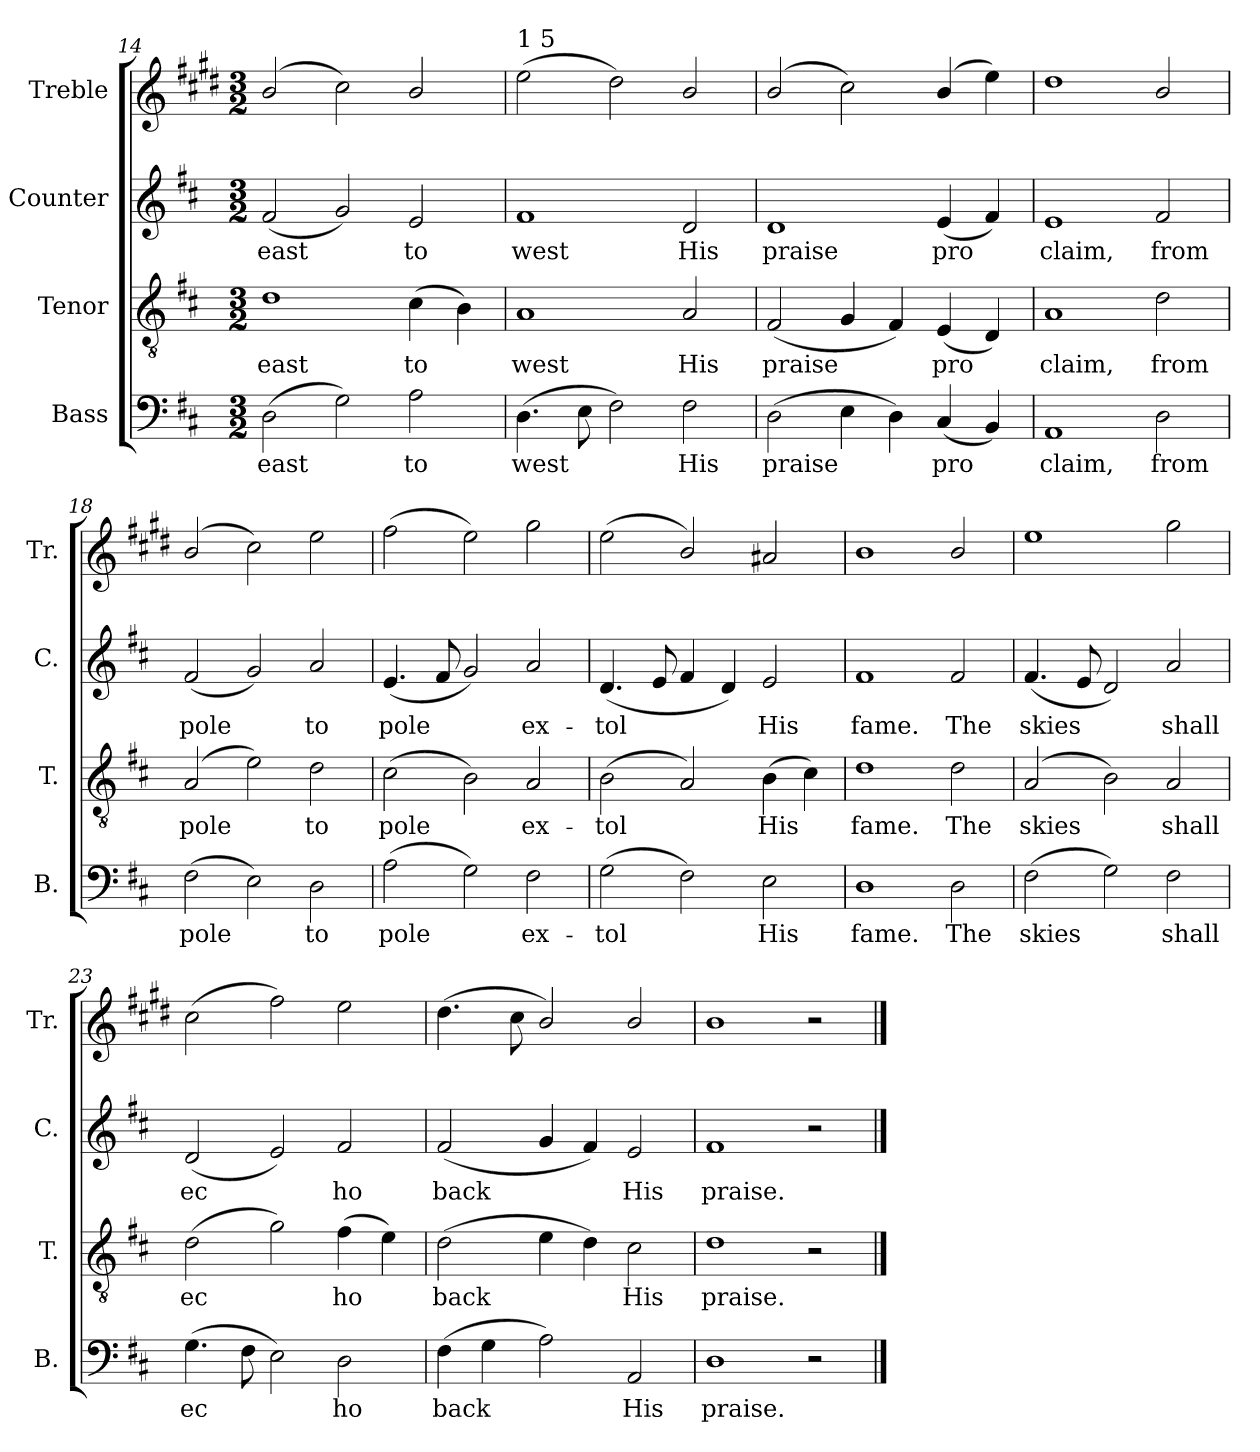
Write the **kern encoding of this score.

**kern	**text	**kern	**text	**kern	**text	**kern
*part4	*part4	*part3	*part3	*part2	*part2	*part1
*staff4	*staff4	*staff3	*staff3	*staff2	*staff2	*staff1
*I"Bass	*	*I"Tenor	*	*I"Counter	*	*I"Treble
*I'B.	*	*I'T.	*	*I'C.	*	*I'Tr.
*clefF4	*	*clefGv2	*	*clefG2	*	*clefG2
*	*	*	*	*	*	*ITrd1c2
*k[f#c#]	*	*k[f#c#]	*	*k[f#c#]	*	*k[f#c#]
*D:	*	*D:	*	*D:	*	*D:
*M3/2	*	*M3/2	*	*M3/2	*	*M3/2
=14	=14	=14	=14	=14	=14	=14
!	!LO:LY:a:cj	!	!LO:LY:a:cj	!	!LO:LY:b:cj	!
(>2D\	east	1d	east	(<2f#/	east	(>2a/
!	!LO:LY:a:cj	!	!	!	!LO:LY:b:cj	!
2G\)	.	.	.	2g/)	.	2b\)
!	!LO:LY:a:cj	!	!LO:LY:a:cj	!	!LO:LY:b:cj	!
2A\	to	(>4c#\	to	2e/	to	2a/
!	!	!	!LO:LY:a:cj	!	!	!
.	.	4B\)	.	.	.	.
!!LO:LB:g=z
=15	=15	=15	=15	=15	=15	=15
!	!	!	!	!	!	!LO:TX:a:t=1 5
!	!LO:LY:a:cj	!	!LO:LY:a:cj	!	!LO:LY:b:cj	!
(>4.D\	west	1A	west	1f#	west	(>2dd\
!	!LO:LY:a:cj	!	!	!	!	!
8E\	.	.	.	.	.	.
!	!LO:LY:a:cj	!	!	!	!	!
2F#\)	.	.	.	.	.	2cc#\)
!	!LO:LY:a:cj	!	!LO:LY:a:cj	!	!LO:LY:b:cj	!
2F#\	His	2A/	His	2d/	His	2a/
=16	=16	=16	=16	=16	=16	=16
!	!LO:LY:a:cj	!	!LO:LY:a:cj	!	!LO:LY:b:cj	!
(>2D\	praise	(<2F#/	praise	1d	praise	(>2a/
!	!LO:LY:a:cj	!	!LO:LY:a:cj	!	!	!
4E\	.	4G/	.	.	.	2b\)
!	!LO:LY:a:cj	!	!LO:LY:a:cj	!	!	!
4D\)	.	4F#/)	.	.	.	.
!	!LO:LY:a:cj	!	!LO:LY:a:cj	!	!LO:LY:b:cj	!
(<4C#/	pro-	(<4E/	pro-	(<4e/	pro-	(>4a/
!	!LO:LY:a:cj	!	!LO:LY:a:cj	!	!LO:LY:b:cj	!
4BB/)	--	4D/)	--	4f#/)	--	4dd\)
=17	=17	=17	=17	=17	=17	=17
!	!LO:LY:a:cj	!	!LO:LY:a:cj	!	!LO:LY:b:cj	!
1AA	-claim,	1A	-claim,	1e	-claim,	1cc#
!	!LO:LY:a:cj	!	!LO:LY:a:cj	!	!LO:LY:b:cj	!
2D\	from	2d\	from	2f#/	from	2a/
=18	=18	=18	=18	=18	=18	=18
!	!LO:LY:a:cj	!	!LO:LY:a:cj	!	!LO:LY:b:cj	!
(>2F#\	pole	(>2A/	pole	(<2f#/	pole	(>2a/
!	!LO:LY:a:cj	!	!LO:LY:a:cj	!	!LO:LY:b:cj	!
2E\)	.	2e\)	.	2g/)	.	2b\)
!	!LO:LY:a:cj	!	!LO:LY:a:cj	!	!LO:LY:b:cj	!
2D\	to	2d\	to	2a/	to	2dd\
=19	=19	=19	=19	=19	=19	=19
!	!LO:LY:a:cj	!	!LO:LY:a:cj	!	!LO:LY:b:cj	!
(>2A\	pole	(>2c#\	pole	(<4.e/	pole	(>2ee\
!	!	!	!	!	!LO:LY:b:cj	!
.	.	.	.	8f#/	.	.
!	!LO:LY:a:cj	!	!LO:LY:a:cj	!	!LO:LY:b:cj	!
2G\)	.	2B\)	.	2g/)	.	2dd\)
!	!LO:LY:a:cj	!	!LO:LY:a:cj	!	!LO:LY:b:cj	!
2F#\	ex-	2A/	ex-	2a/	ex-	2ff#\
!!LO:PB:g=z
=20	=20	=20	=20	=20	=20	=20
!	!LO:LY:a:cj	!	!LO:LY:a:cj	!	!LO:LY:b:cj	!
(>2G\	-tol	(>2B\	-tol	(<4.d/	-tol	(>2dd\
!	!	!	!	!	!LO:LY:b:cj	!
.	.	.	.	8e/	.	.
!	!LO:LY:a:cj	!	!LO:LY:a:cj	!	!LO:LY:b:cj	!
2F#\)	.	2A/)	.	4f#/	.	2a/)
!	!	!	!	!	!LO:LY:b:cj	!
.	.	.	.	4d/)	.	.
!	!LO:LY:a:cj	!	!LO:LY:a:cj	!	!LO:LY:b:cj	!
2E\	His	(>4B\	His	2e/	His	2g#X/
!	!	!	!LO:LY:a:cj	!	!	!
.	.	4c#\)	.	.	.	.
=21	=21	=21	=21	=21	=21	=21
!	!LO:LY:a:cj	!	!LO:LY:a:cj	!	!LO:LY:b:cj	!
1D	fame.	1d	fame.	1f#	fame.	1a
!	!LO:LY:a:cj	!	!LO:LY:a:cj	!	!LO:LY:b:cj	!
2D\	The	2d\	The	2f#/	The	2a/
=22	=22	=22	=22	=22	=22	=22
!	!LO:LY:a:cj	!	!LO:LY:a:cj	!	!LO:LY:b:cj	!
(>2F#\	skies	(>2A/	skies	(<4.f#/	skies	1dd
!	!	!	!	!	!LO:LY:b:cj	!
.	.	.	.	8e/	.	.
!	!LO:LY:a:cj	!	!LO:LY:a:cj	!	!LO:LY:b:cj	!
2G\)	.	2B\)	.	2d/)	.	.
!	!LO:LY:a:cj	!	!LO:LY:a:cj	!	!LO:LY:b:cj	!
2F#\	shall	2A/	shall	2a/	shall	2ff#\
=23	=23	=23	=23	=23	=23	=23
!	!LO:LY:a:cj	!	!LO:LY:a:cj	!	!LO:LY:b:cj	!
(>4.G\	ec	(>2d\	ec	(<2d/	ec	(>2b\
!	!LO:LY:a:cj	!	!	!	!	!
8F#\	.	.	.	.	.	.
!	!LO:LY:a:cj	!	!LO:LY:a:cj	!	!LO:LY:b:cj	!
2E\)	.	2g\)	.	2e/)	.	2ee\)
!	!LO:LY:a:cj	!	!LO:LY:a:cj	!	!LO:LY:b:cj	!
2D\	ho	(>4f#\	ho	2f#/	ho	2dd\
!	!	!	!LO:LY:a:cj	!	!	!
.	.	4e\)	.	.	.	.
=24	=24	=24	=24	=24	=24	=24
!	!LO:LY:a:cj	!	!LO:LY:a:cj	!	!LO:LY:b:cj	!
(>4F#\	back	(>2d\	back	(<2f#/	back	(>4.cc#\
!	!LO:LY:a:cj	!	!	!	!	!
4G\	.	.	.	.	.	.
.	.	.	.	.	.	8b\
!	!LO:LY:a:cj	!	!LO:LY:a:cj	!	!LO:LY:b:cj	!
2A\)	.	4e\	.	4g/	.	2a/)
!	!	!	!LO:LY:a:cj	!	!LO:LY:b:cj	!
.	.	4d\)	.	4f#/)	.	.
!	!LO:LY:a:cj	!	!LO:LY:a:cj	!	!LO:LY:b:cj	!
2AA/	His	2c#\	His	2e/	His	2a/
=25	=25	=25	=25	=25	=25	=25
!	!LO:LY:a:cj	!	!LO:LY:a:cj	!	!LO:LY:b:cj	!
1D	praise.	1d	praise.	1f#	praise.	1a
2r	.	2r	.	2r	.	2r
==	==	==	==	==	==	==
*-	*-	*-	*-	*-	*-	*-
